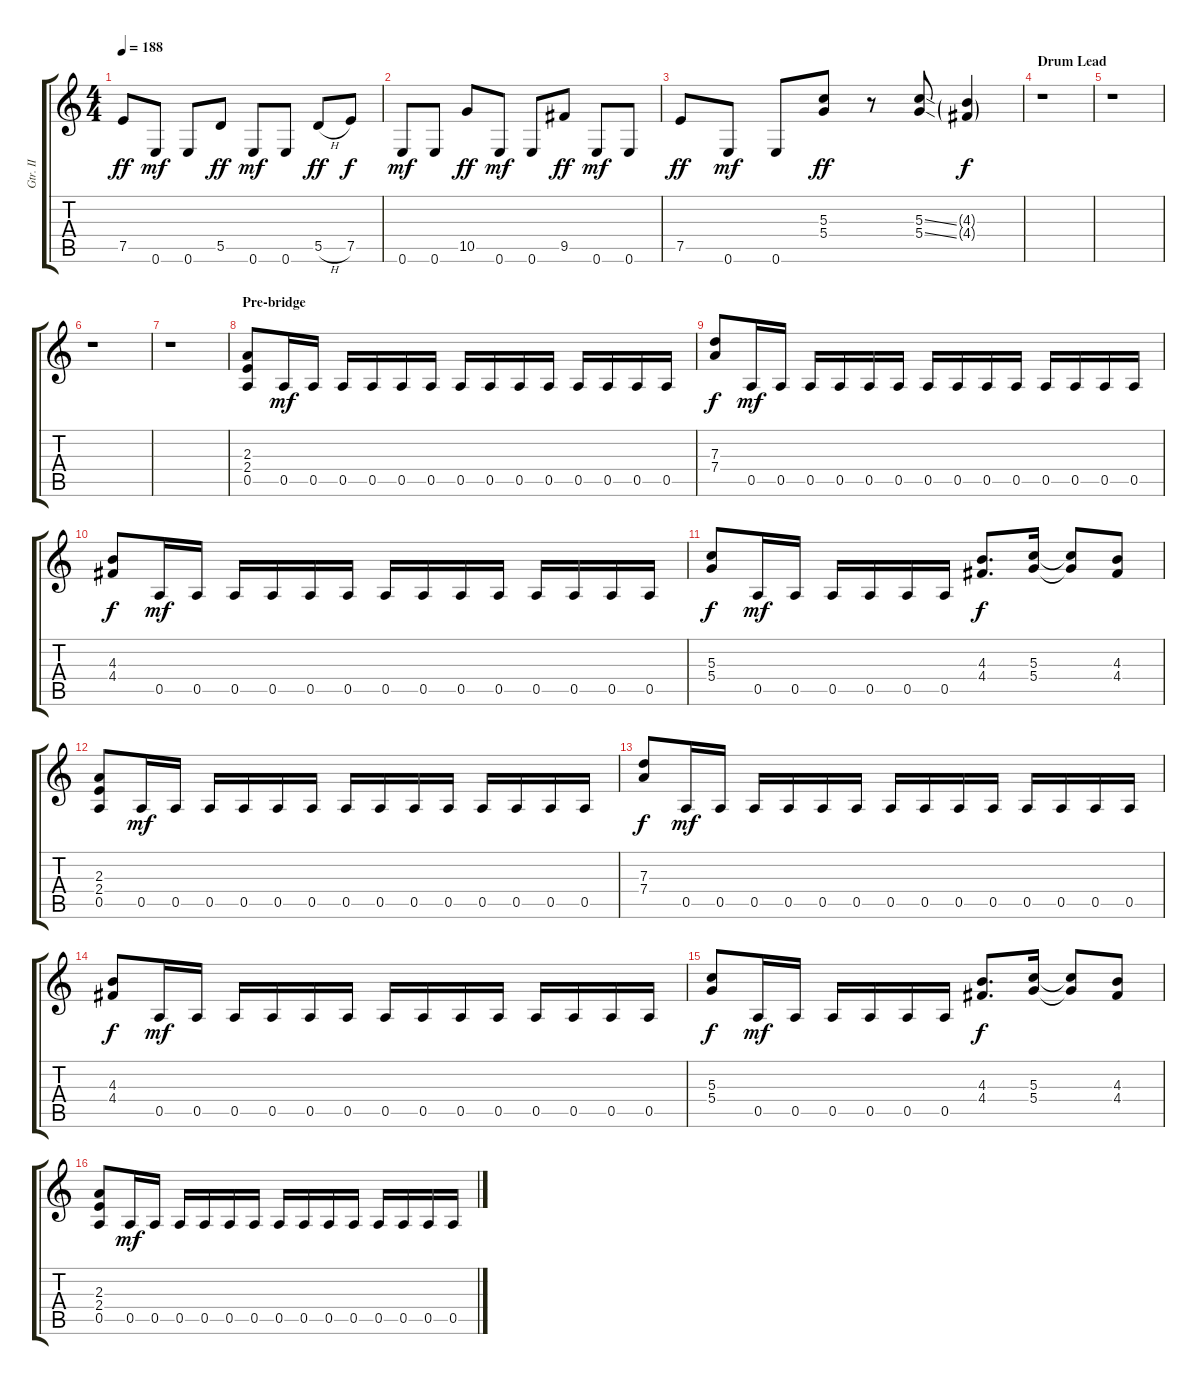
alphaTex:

\track ("Gtr. II" "Gtr. II") {instrument overdrivenguitar}
\staff {score tabs}
\tuning (E4 B3 G3 D3 A2 E2) {hide}
\ts (4 4)
\tempo 188
\clef g2
\ks c
7.5.8{dy ff} 0.6.8{dy mf} 0.6.8 5.5.8{dy ff} 0.6.8{dy mf} 0.6.8 5.5{h}.8{dy ff} 7.5.8{dy f} |
0.6.8{dy mf} 0.6.8 10.5.8{dy ff} 0.6.8{dy mf} 0.6.8 9.5.8{dy ff} 0.6.8{dy mf} 0.6.8 |
7.5.8{dy ff} 0.6.8{dy mf} 0.6.8 (5.3 5.4).8{dy ff} r.8 (5.3{ss} 5.4{ss}).8 (4.3{g} 4.4{g}).4{dy f} |
\section ("" "Drum Lead")
r.1 |
r.1 |
r.1 |
r.1 |
\section ("" "Pre-bridge")
(2.3 2.4 0.5).8 0.5.16{dy mf} 0.5.16 0.5.16 0.5.16 0.5.16 0.5.16 0.5.16 0.5.16 0.5.16 0.5.16 0.5.16 0.5.16 0.5.16 0.5.16 |
(7.3 7.4).8{dy f} 0.5.16{dy mf} 0.5.16 0.5.16 0.5.16 0.5.16 0.5.16 0.5.16 0.5.16 0.5.16 0.5.16 0.5.16 0.5.16 0.5.16 0.5.16 |
(4.3 4.4).8{dy f} 0.5.16{dy mf} 0.5.16 0.5.16 0.5.16 0.5.16 0.5.16 0.5.16 0.5.16 0.5.16 0.5.16 0.5.16 0.5.16 0.5.16 0.5.16 |
(5.3 5.4).8{dy f} 0.5.16{dy mf} 0.5.16 0.5.16 0.5.16 0.5.16 0.5.16 (4.3 4.4).8{d dy f} (5.3 5.4).16 (5.3{t} 5.4{t}).8 (4.3 4.4).8 |
(2.3 2.4 0.5).8 0.5.16{dy mf} 0.5.16 0.5.16 0.5.16 0.5.16 0.5.16 0.5.16 0.5.16 0.5.16 0.5.16 0.5.16 0.5.16 0.5.16 0.5.16 |
(7.3 7.4).8{dy f} 0.5.16{dy mf} 0.5.16 0.5.16 0.5.16 0.5.16 0.5.16 0.5.16 0.5.16 0.5.16 0.5.16 0.5.16 0.5.16 0.5.16 0.5.16 |
(4.3 4.4).8{dy f} 0.5.16{dy mf} 0.5.16 0.5.16 0.5.16 0.5.16 0.5.16 0.5.16 0.5.16 0.5.16 0.5.16 0.5.16 0.5.16 0.5.16 0.5.16 |
(5.3 5.4).8{dy f} 0.5.16{dy mf} 0.5.16 0.5.16 0.5.16 0.5.16 0.5.16 (4.3 4.4).8{d dy f} (5.3 5.4).16 (5.3{t} 5.4{t}).8 (4.3 4.4).8 |
(2.3 2.4 0.5).8 0.5.16{dy mf} 0.5.16 0.5.16 0.5.16 0.5.16 0.5.16 0.5.16 0.5.16 0.5.16 0.5.16 0.5.16 0.5.16 0.5.16 0.5.16
